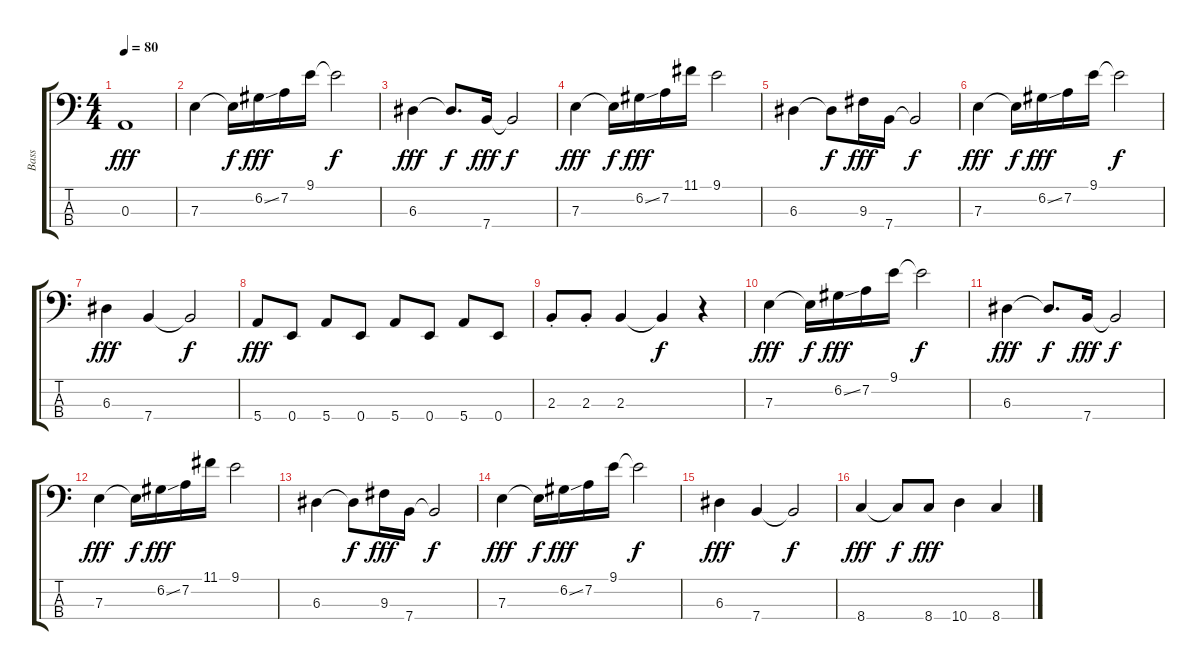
\track ("Bass" "Bass") {instrument electricbassfinger}
\staff {score tabs}
\tuning (G2 D2 A1 E1) {hide}
\ts (4 4)
\tempo 80
\clef f4
\ks c
0.3.1{dy fff} |
7.3.4 7.3{t}.16{dy f} 6.2{ss}.16{dy fff} 7.2.16 9.1.16 9.1{t}.2{dy f} |
6.3.4{dy fff} 6.3{t}.8{d dy f} 7.4.16{dy fff} 7.4{t}.2{dy f} |
7.3.4{dy fff} 7.3{t}.16{dy f} 6.2{ss}.16{dy fff} 7.2.16 11.1.16 9.1.2 |
6.3.4 6.3{t}.8{dy f} 9.3.16{dy fff} 7.4.16 7.4{t}.2{dy f} |
7.3.4{dy fff} 7.3{t}.16{dy f} 6.2{ss}.16{dy fff} 7.2.16 9.1.16 9.1{t}.2{dy f} |
6.3.4{dy fff} 7.4.4 7.4{t}.2{dy f} |
5.4.8{dy fff} 0.4.8 5.4.8 0.4.8 5.4.8 0.4.8 5.4.8 0.4.8 |
2.3{st}.8 2.3{st}.8 2.3.4 2.3{t}.4{dy f} r.4 |
7.3.4{dy fff} 7.3{t}.16{dy f} 6.2{ss}.16{dy fff} 7.2.16 9.1.16 9.1{t}.2{dy f} |
6.3.4{dy fff} 6.3{t}.8{d dy f} 7.4.16{dy fff} 7.4{t}.2{dy f} |
7.3.4{dy fff} 7.3{t}.16{dy f} 6.2{ss}.16{dy fff} 7.2.16 11.1.16 9.1.2 |
6.3.4 6.3{t}.8{dy f} 9.3.16{dy fff} 7.4.16 7.4{t}.2{dy f} |
7.3.4{dy fff} 7.3{t}.16{dy f} 6.2{ss}.16{dy fff} 7.2.16 9.1.16 9.1{t}.2{dy f} |
6.3.4{dy fff} 7.4.4 7.4{t}.2{dy f} |
8.4.4{dy fff} 8.4{t}.8{dy f} 8.4.8{dy fff} 10.4.4 8.4.4
